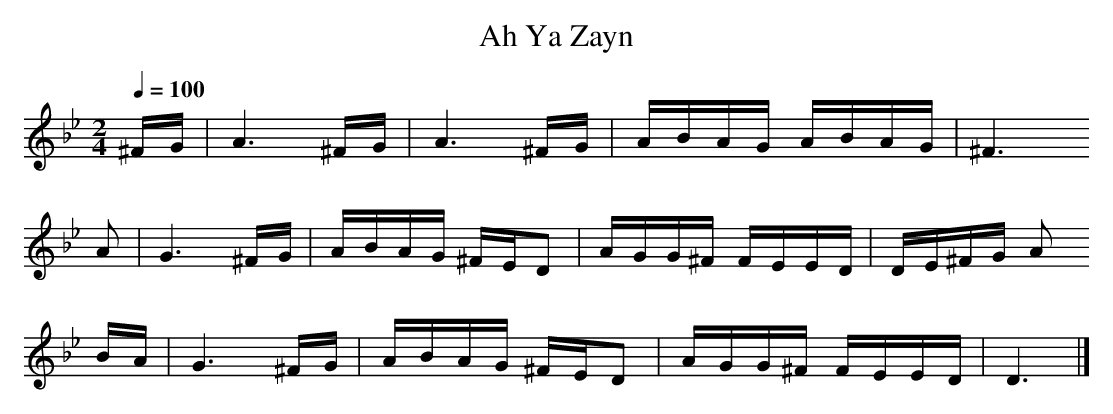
X:1
T:Ah Ya Zayn
M:2/4
L:1/16
Q:1/4=100
K:DPhr
^FG|A6 ^FG|A6     ^FG|ABA`G ABAG|^F6
 A2|G6 ^FG|ABAG ^FED2|AGG^F FEED| DE^FG A2
 BA|G6 ^FG|ABAG ^FED2|AGG^F FEED| D6    |]
